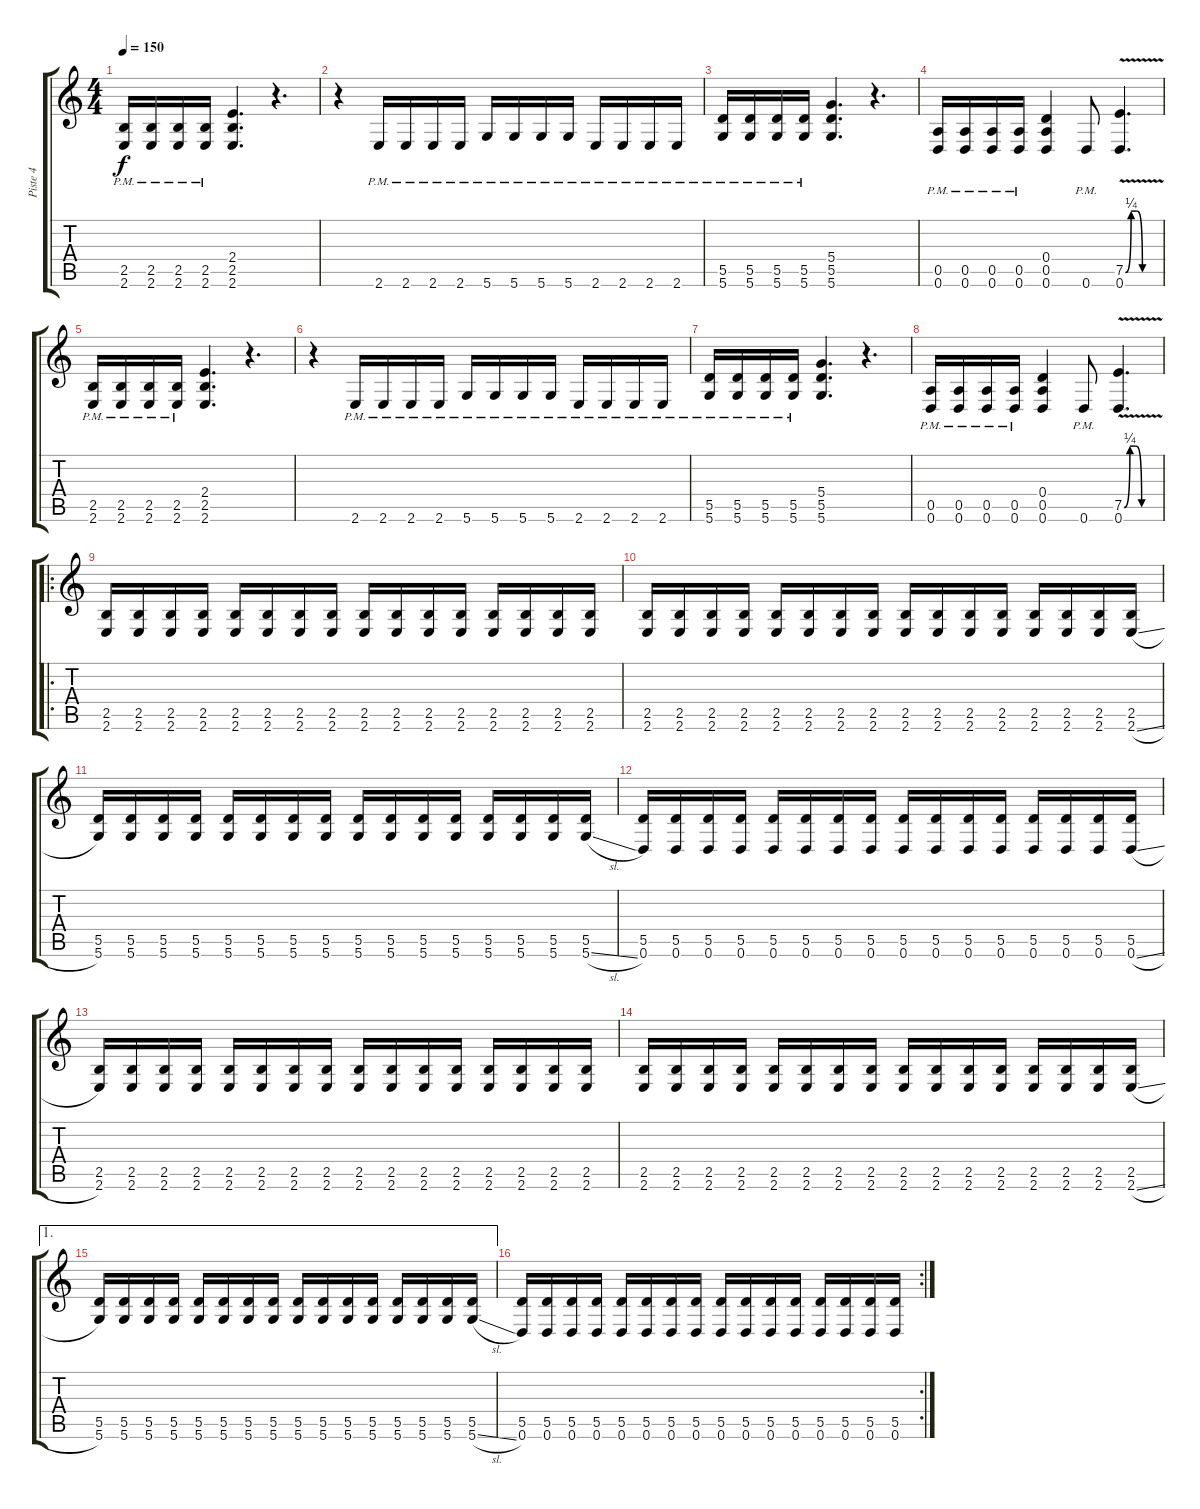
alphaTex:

\track ("Piste 4" "Piste 4") {instrument distortionguitar}
\staff {score tabs}
\tuning (E4 B3 G3 D3 A2 D2) {hide}
\ts (4 4)
\tempo 150
\clef g2
\ks c
(2.5{pm} 2.6{pm}).16{dy f} (2.5{pm} 2.6{pm}).16 (2.5{pm} 2.6{pm}).16 (2.5{pm} 2.6{pm}).16 (2.4 2.5 2.6).4{d} r.4{d} |
r.4 2.6{pm}.16 2.6{pm}.16 2.6{pm}.16 2.6{pm}.16 5.6{pm}.16 5.6{pm}.16 5.6{pm}.16 5.6{pm}.16 2.6{pm}.16 2.6{pm}.16 2.6{pm}.16 2.6{pm}.16 |
(5.5 5.6{pm}).16 (5.5 5.6{pm}).16 (5.5 5.6{pm}).16 (5.5 5.6{pm}).16 (5.4 5.5 5.6).4{d} r.4{d} |
(0.5{pm} 0.6{pm}).16 (0.5{pm} 0.6{pm}).16 (0.5{pm} 0.6{pm}).16 (0.5{pm} 0.6{pm}).16 (0.4 0.5 0.6).4 0.6{pm}.8 (7.5{be (custom 0 0 10 1 20 1 30 0 60 0) v} 0.6).4{d} |
(2.5{pm} 2.6{pm}).16 (2.5{pm} 2.6{pm}).16 (2.5{pm} 2.6{pm}).16 (2.5{pm} 2.6{pm}).16 (2.4 2.5 2.6).4{d} r.4{d} |
r.4 2.6{pm}.16 2.6{pm}.16 2.6{pm}.16 2.6{pm}.16 5.6{pm}.16 5.6{pm}.16 5.6{pm}.16 5.6{pm}.16 2.6{pm}.16 2.6{pm}.16 2.6{pm}.16 2.6{pm}.16 |
(5.5 5.6{pm}).16 (5.5 5.6{pm}).16 (5.5 5.6{pm}).16 (5.5 5.6{pm}).16 (5.4 5.5 5.6).4{d} r.4{d} |
(0.5{pm} 0.6{pm}).16 (0.5{pm} 0.6{pm}).16 (0.5{pm} 0.6{pm}).16 (0.5{pm} 0.6{pm}).16 (0.4 0.5 0.6).4 0.6{pm}.8 (7.5{be (custom 0 0 10 1 20 1 30 0 60 0) v} 0.6).4{d} |
\ro
(2.5 2.6).16 (2.5 2.6).16 (2.5 2.6).16 (2.5 2.6).16 (2.5 2.6).16 (2.5 2.6).16 (2.5 2.6).16 (2.5 2.6).16 (2.5 2.6).16 (2.5 2.6).16 (2.5 2.6).16 (2.5 2.6).16 (2.5 2.6).16 (2.5 2.6).16 (2.5 2.6).16 (2.5 2.6).16 |
(2.5 2.6).16 (2.5 2.6).16 (2.5 2.6).16 (2.5 2.6).16 (2.5 2.6).16 (2.5 2.6).16 (2.5 2.6).16 (2.5 2.6).16 (2.5 2.6).16 (2.5 2.6).16 (2.5 2.6).16 (2.5 2.6).16 (2.5 2.6).16 (2.5 2.6).16 (2.5 2.6).16 (2.5 2.6{sl}).16 |
(5.5 5.6).16 (5.5 5.6).16 (5.5 5.6).16 (5.5 5.6).16 (5.5 5.6).16 (5.5 5.6).16 (5.5 5.6).16 (5.5 5.6).16 (5.5 5.6).16 (5.5 5.6).16 (5.5 5.6).16 (5.5 5.6).16 (5.5 5.6).16 (5.5 5.6).16 (5.5 5.6).16 (5.5 5.6{sl}).16 |
(5.5 0.6).16 (5.5 0.6).16 (5.5 0.6).16 (5.5 0.6).16 (5.5 0.6).16 (5.5 0.6).16 (5.5 0.6).16 (5.5 0.6).16 (5.5 0.6).16 (5.5 0.6).16 (5.5 0.6).16 (5.5 0.6).16 (5.5 0.6).16 (5.5 0.6).16 (5.5 0.6).16 (5.5 0.6{sl}).16 |
(2.5 2.6).16 (2.5 2.6).16 (2.5 2.6).16 (2.5 2.6).16 (2.5 2.6).16 (2.5 2.6).16 (2.5 2.6).16 (2.5 2.6).16 (2.5 2.6).16 (2.5 2.6).16 (2.5 2.6).16 (2.5 2.6).16 (2.5 2.6).16 (2.5 2.6).16 (2.5 2.6).16 (2.5 2.6).16 |
(2.5 2.6).16 (2.5 2.6).16 (2.5 2.6).16 (2.5 2.6).16 (2.5 2.6).16 (2.5 2.6).16 (2.5 2.6).16 (2.5 2.6).16 (2.5 2.6).16 (2.5 2.6).16 (2.5 2.6).16 (2.5 2.6).16 (2.5 2.6).16 (2.5 2.6).16 (2.5 2.6).16 (2.5 2.6{sl}).16 |
\ae 1
(5.5 5.6).16 (5.5 5.6).16 (5.5 5.6).16 (5.5 5.6).16 (5.5 5.6).16 (5.5 5.6).16 (5.5 5.6).16 (5.5 5.6).16 (5.5 5.6).16 (5.5 5.6).16 (5.5 5.6).16 (5.5 5.6).16 (5.5 5.6).16 (5.5 5.6).16 (5.5 5.6).16 (5.5 5.6{sl}).16 |
\rc 2
(5.5 0.6).16 (5.5 0.6).16 (5.5 0.6).16 (5.5 0.6).16 (5.5 0.6).16 (5.5 0.6).16 (5.5 0.6).16 (5.5 0.6).16 (5.5 0.6).16 (5.5 0.6).16 (5.5 0.6).16 (5.5 0.6).16 (5.5 0.6).16 (5.5 0.6).16 (5.5 0.6).16 (5.5 0.6{sl}).16
